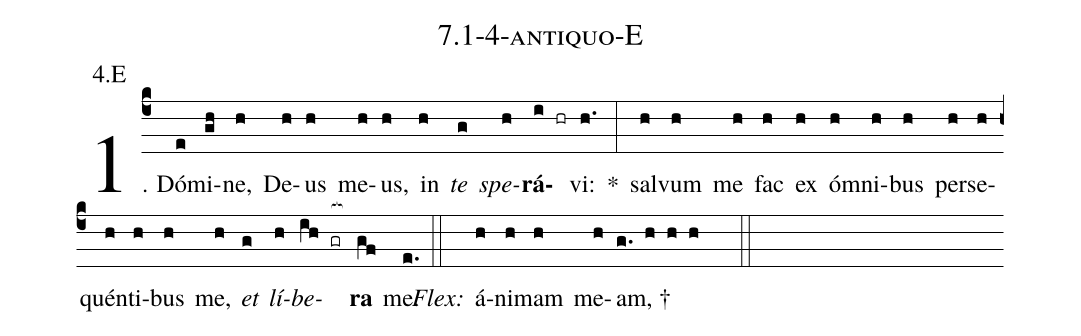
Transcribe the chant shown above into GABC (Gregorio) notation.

name: 7.1-4-antiquo-E;
annotation: 4.E;
%%
(c4)1. Dó(e)mi(gh)ne,(h) De(h)us(h) me(h)us,(h) in(h) <i>te</i>(g) <i>spe</i>(h)<b>rá</b>(i hr)vi:(h.) *(:) sal(h)vum(h) me(h) fac(h) ex(h) óm(h)ni(h)bus(h) per(h)se(h)quén(h)ti(h)bus(h) me,(h) <i>et</i>(g) <i>lí</i>(h)<i>be</i>(ih gr[ocb:1{])<b>ra</b>(gf[ocb:0}]) me.(e.) (::)
<i>Flex:</i>()  á(h)ni(h)mam(h) me(h)am, †(g. h h h  ::)
